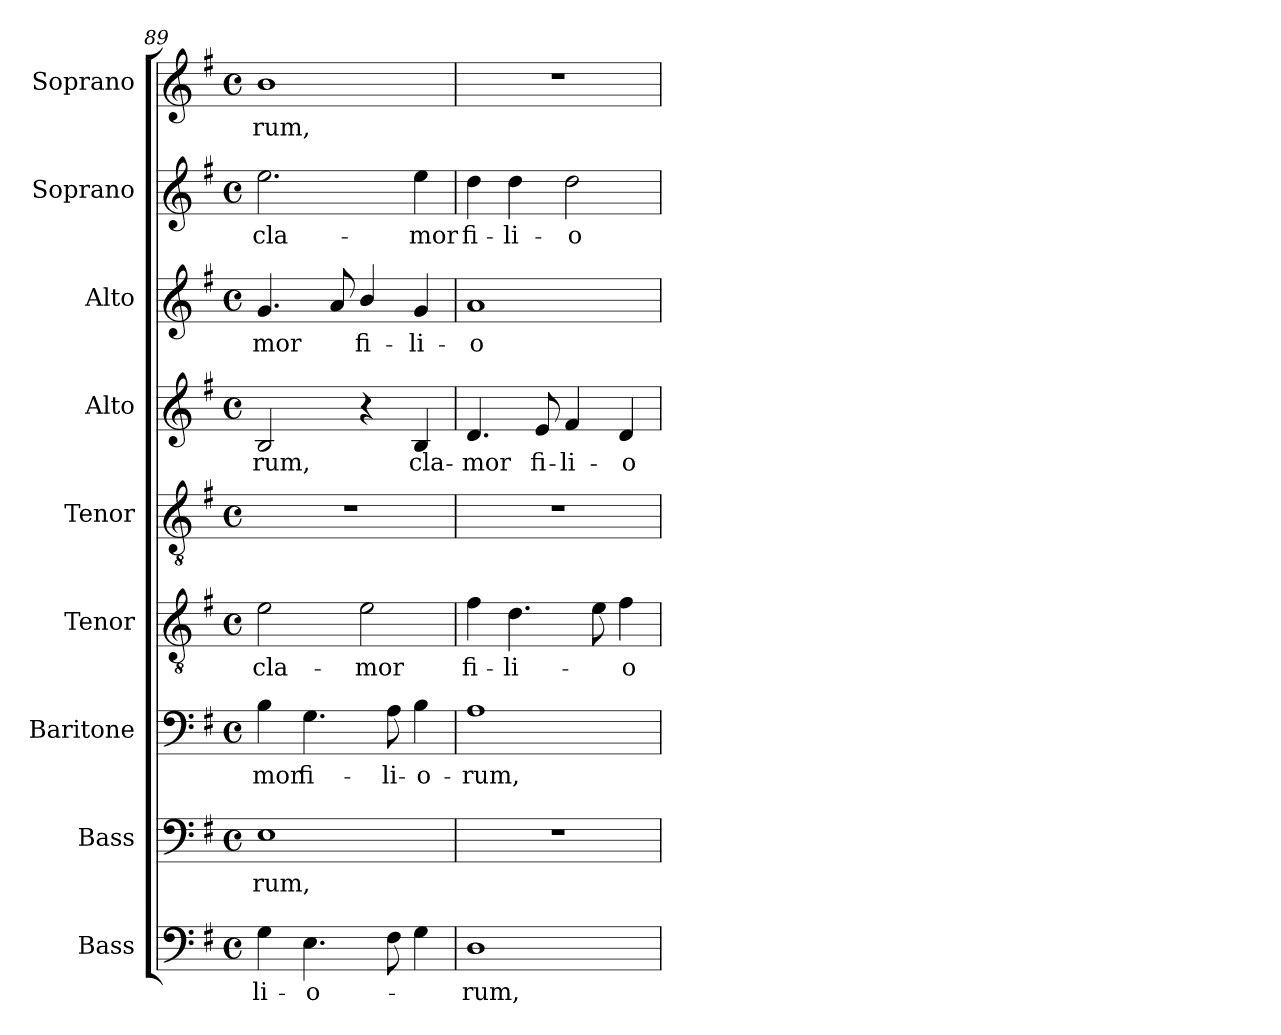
**kern	**text	**kern	**text	**kern	**text	**kern	**text	**kern	**kern	**text	**kern	**text	**kern	**text	**kern	**text
*part9	*part9	*part8	*part8	*part7	*part7	*part6	*part6	*part5	*part4	*part4	*part3	*part3	*part2	*part2	*part1	*part1
*staff9	*staff9	*staff8	*staff8	*staff7	*staff7	*staff6	*staff6	*staff5	*staff4	*staff4	*staff3	*staff3	*staff2	*staff2	*staff1	*staff1
*I"Bass	*	*I"Bass	*	*I"Baritone	*	*I"Tenor	*	*I"Tenor	*I"Alto	*	*I"Alto	*	*I"Soprano	*	*I"Soprano	*
*I'B.	*	*I'B.	*	*I'Bar.	*	*I'T.	*	*I'T.	*I'A.	*	*I'A.	*	*I'S.	*	*I'S.	*
*clefF4	*	*clefF4	*	*clefF4	*	*clefGv2	*	*clefGv2	*clefG2	*	*clefG2	*	*clefG2	*	*clefG2	*
*	*	*	*	*	*	*ITrd7c12	*	*ITrd7c12	*	*	*	*	*	*	*	*
*k[f#]	*	*k[f#]	*	*k[f#]	*	*k[f#]	*	*k[f#]	*k[f#]	*	*k[f#]	*	*k[f#]	*	*k[f#]	*
*G:	*	*G:	*	*G:	*	*G:	*	*G:	*G:	*	*G:	*	*G:	*	*G:	*
*M4/4	*	*M4/4	*	*M4/4	*	*M4/4	*	*M4/4	*M4/4	*	*M4/4	*	*M4/4	*	*M4/4	*
*met(c)	*	*met(c)	*	*met(c)	*	*met(c)	*	*met(c)	*met(c)	*	*met(c)	*	*met(c)	*	*met(c)	*
=89	=89	=89	=89	=89	=89	=89	=89	=89	=89	=89	=89	=89	=89	=89	=89	=89
!	!LO:LY:b:color=#000000	!	!	!	!	!	!	!	!	!	!	!	!	!	!	!
!	!	!	!LO:LY:b:color=#000000	!	!	!	!	!	!	!	!	!	!	!	!	!
!	!	!	!	!	!LO:LY:b:color=#000000	!	!	!	!	!	!	!	!	!	!	!
!	!	!	!	!	!	!	!LO:LY:b:color=#000000	!	!	!	!	!	!	!	!	!
!	!	!	!	!	!	!	!	!	!	!LO:LY:b:color=#000000	!	!	!	!	!	!
!	!	!	!	!	!	!	!	!	!	!	!	!LO:LY:b:color=#000000	!	!	!	!
!	!	!	!	!	!	!	!	!	!	!	!	!	!	!LO:LY:b:color=#000000	!	!
!	!	!	!	!	!	!	!	!	!	!	!	!	!	!	!	!LO:LY:b:color=#000000
4Gi\	-li-	1Ei	-rum,	4Bi\	-mor	2Ei\	cla-	1r	2Bi/	-rum,	4.gi/	-mor	2.eei\	cla-	1bi	-rum,
!	!LO:LY:b:color=#000000	!	!	!	!	!	!	!	!	!	!	!	!	!	!	!
!	!	!	!	!	!LO:LY:b:color=#000000	!	!	!	!	!	!	!	!	!	!	!
4.Ei\	-o-	.	.	4.Gi\	fi-	.	.	.	.	.	.	.	.	.	.	.
.	.	.	.	.	.	.	.	.	.	.	8ai/	.	.	.	.	.
!	!	!	!	!	!	!	!LO:LY:b:color=#000000	!	!	!	!	!	!	!	!	!
!	!	!	!	!	!	!	!	!	!	!	!	!LO:LY:b:color=#000000	!	!	!	!
.	.	.	.	.	.	2Ei\	-mor	.	4r	.	4bi/	fi-	.	.	.	.
!	!	!	!	!	!LO:LY:b:color=#000000	!	!	!	!	!	!	!	!	!	!	!
8F#i\	.	.	.	8Ai\	-li-	.	.	.	.	.	.	.	.	.	.	.
!	!	!	!	!	!LO:LY:b:color=#000000	!	!	!	!	!	!	!	!	!	!	!
!	!	!	!	!	!	!	!	!	!	!LO:LY:b:color=#000000	!	!	!	!	!	!
!	!	!	!	!	!	!	!	!	!	!	!	!LO:LY:b:color=#000000	!	!	!	!
!	!	!	!	!	!	!	!	!	!	!	!	!	!	!LO:LY:b:color=#000000	!	!
4Gi\	.	.	.	4Bi\	-o-	.	.	.	4Bi/	cla-	4gi/	-li-	4eei\	-mor	.	.
=90	=90	=90	=90	=90	=90	=90	=90	=90	=90	=90	=90	=90	=90	=90	=90	=90
!	!LO:LY:b:color=#000000	!	!	!	!	!	!	!	!	!	!	!	!	!	!	!
!	!	!	!	!	!LO:LY:b:color=#000000	!	!	!	!	!	!	!	!	!	!	!
!	!	!	!	!	!	!	!LO:LY:b:color=#000000	!	!	!	!	!	!	!	!	!
!	!	!	!	!	!	!	!	!	!	!LO:LY:b:color=#000000	!	!	!	!	!	!
!	!	!	!	!	!	!	!	!	!	!	!	!LO:LY:b:color=#000000	!	!	!	!
!	!	!	!	!	!	!	!	!	!	!	!	!	!	!LO:LY:b:color=#000000	!	!
1Di	-rum,	1r	.	1Ai	-rum,	4F#i\	fi-	1r	4.di/	-mor	1ai	-o-	4ddi\	fi-	1r	.
!	!	!	!	!	!	!	!LO:LY:b:color=#000000	!	!	!	!	!	!	!	!	!
!	!	!	!	!	!	!	!	!	!	!	!	!	!	!LO:LY:b:color=#000000	!	!
.	.	.	.	.	.	4.Di\	-li-	.	.	.	.	.	4ddi\	-li-	.	.
!	!	!	!	!	!	!	!	!	!	!LO:LY:b:color=#000000	!	!	!	!	!	!
.	.	.	.	.	.	.	.	.	8ei/	fi-	.	.	.	.	.	.
!	!	!	!	!	!	!	!	!	!	!LO:LY:b:color=#000000	!	!	!	!	!	!
!	!	!	!	!	!	!	!	!	!	!	!	!	!	!LO:LY:b:color=#000000	!	!
.	.	.	.	.	.	.	.	.	4f#i/	-li-	.	.	2ddi\	-o-	.	.
.	.	.	.	.	.	8Ei\	.	.	.	.	.	.	.	.	.	.
!	!	!	!	!	!	!	!LO:LY:b:color=#000000	!	!	!	!	!	!	!	!	!
!	!	!	!	!	!	!	!	!	!	!LO:LY:b:color=#000000	!	!	!	!	!	!
.	.	.	.	.	.	4F#i\	-o-	.	4di/	-o-	.	.	.	.	.	.
=	=	=	=	=	=	=	=	=	=	=	=	=	=	=	=	=
*-	*-	*-	*-	*-	*-	*-	*-	*-	*-	*-	*-	*-	*-	*-	*-	*-
